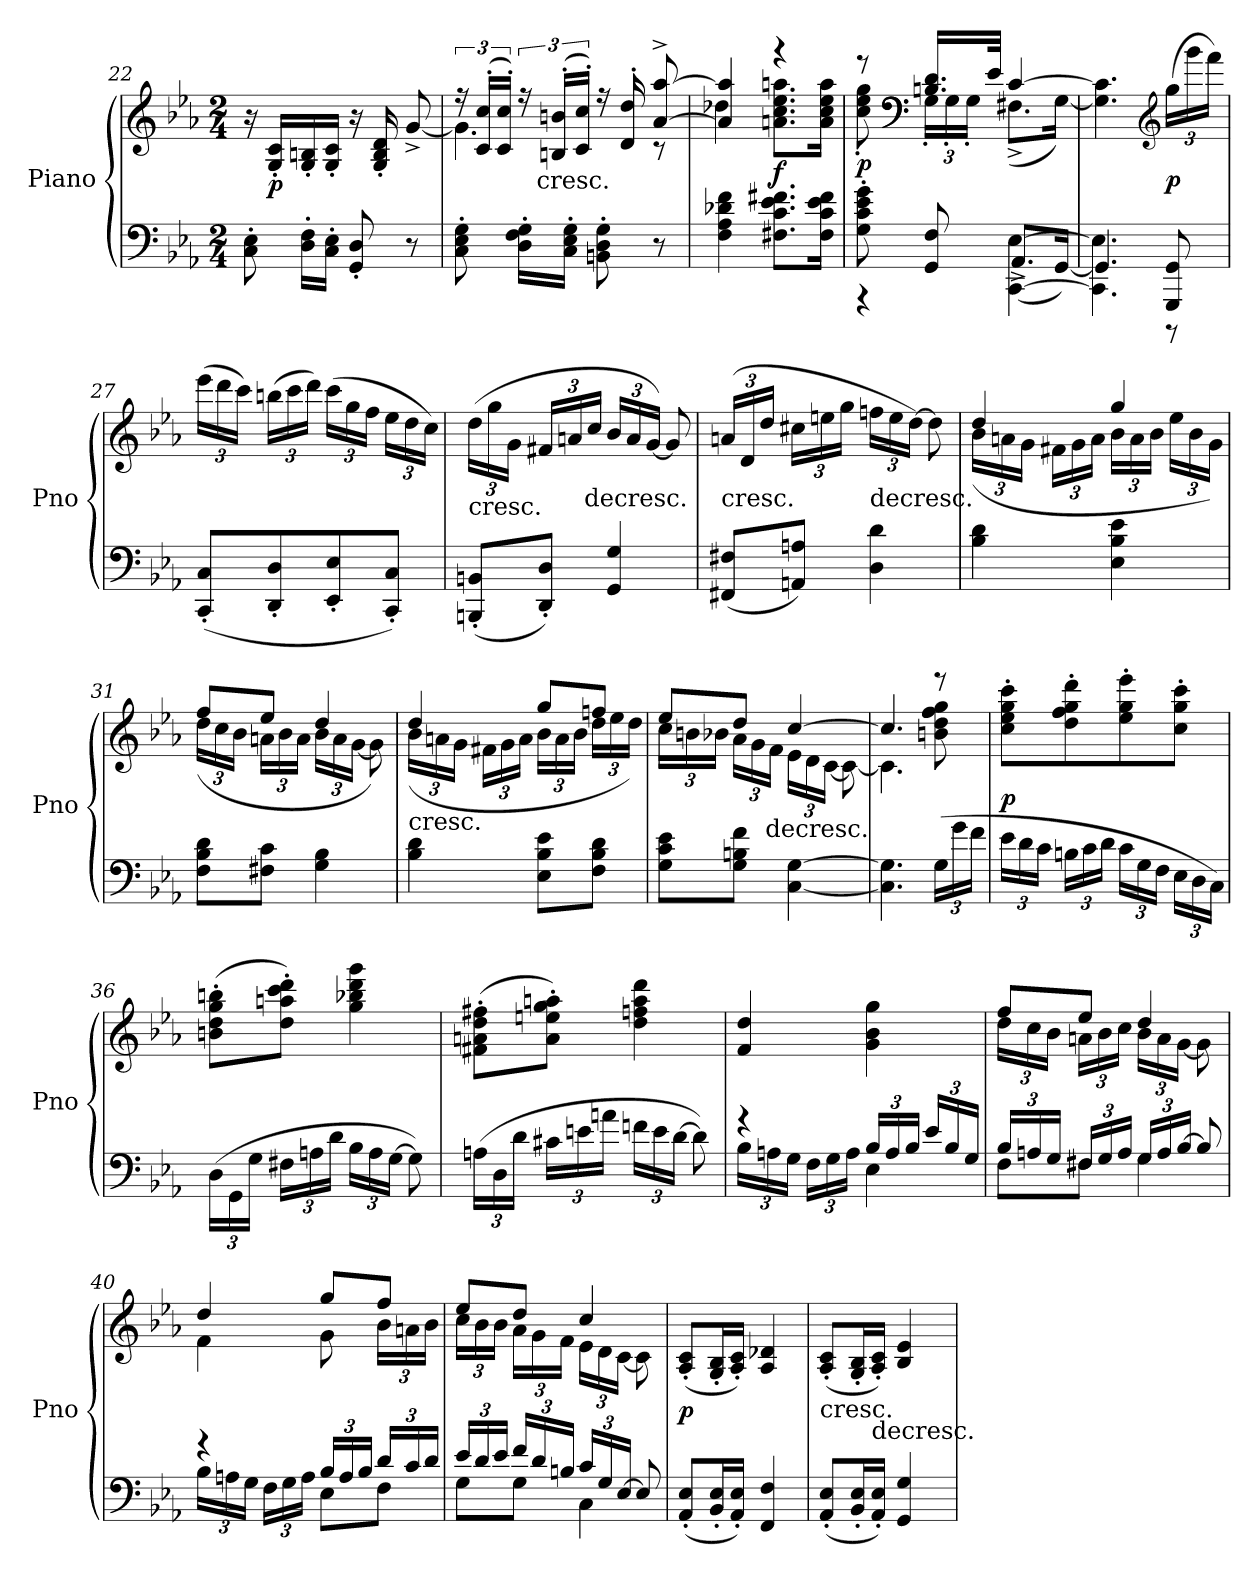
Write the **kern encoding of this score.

**kern	**kern	**dynam
*part1	*part1	*part1
*staff2	*staff1	*staff1/2
*I"Piano	*	*
*I'Pno	*	*
*clefF4	*clefG2	*
*k[b-e-a-]	*k[b-e-a-]	*
*c:	*c:	*
*M2/4	*M2/4	*
=22	=22	=22
8C'\ 8E-'\	16r	.
.	16G'/ 16c'/LL	p
16D'\ 16F'\LL	16G'/ 16Bn'/	.
16C'\ 16E-'\JJ	16G'/ 16c'/JJ	.
8GG'/ 8D'/	16r	.
.	16G'/ 16B'/ 16d'/	.
8r	[8g^/	.
=23	=23	=23
*	*^	*
8C'\ 8E-'\ 8G'\	24r	4.g\]	.
.	(24c'/ 24cc'/LL	.	.
.	24c'/ 24cc'/JJ)	.	.
16D'\ 16F'\ 16G'\LL	24r	.	.
!	!LO:TX:c:t=cresc.	!	!
.	(24Bn'/ 24bn'/LL	.	.
16C'\ 16E-'\ 16G'\JJ	.	.	.
.	24c'/ 24cc'/JJ)	.	.
8BBn'\ 8D'\ 8G'\	16r	.	.
.	16d'/ 16dd'/	.	.
8r	[8a-^/ [8aa-^/	8r	.
=24	=24	=24	=24
4F\ 4A-\ 4d-X\ 4f\	4a-]/ 4aa-]/	4dd-X\	.
8.F#X\ 8.c\ 8.e-\ 8.f#X\L	4r	8.an\ 8.cc\ 8.ee-\ 8.aan\L	f
16F#\ 16c\ 16e-\ 16f#\Jk	.	16a\ 16cc\ 16ee-\ 16aa\Jk	.
=25	=25	=25	=25
*^	*	*	*
8G'\ 8c'\ 8e-'\ 8g'\	4r	8r	8cc'\ 8ee-'\ 8gg'\	p
*	*	*clefF4	*	*
8GG/ 8F/	.	16.Bn/ 16.d/LL	24G'\LL	.
.	.	.	24G'\	.
.	.	.	24G'\JJ	.
.	.	32e-/JJk	.	.
[4CC\ [4E-\	(8.AA-^/L	[4c/	(8.F#X^\L	.
.	[16GG/Jk)	.	[16G\Jk)	.
*	*	*v	*v	*
=26	=26	=26	=26
4.GG/]	4.CC]\ 4.E-]\	4.G]\ 4.c]\	.
*	*	*clefG2	*
8GGG/ 8GG/	8r	(24gg\LL	p
.	.	24ggg\	.
.	.	24fff\JJ)	.
*v	*v	*	*
=27	=27	=27
(8CC'/ 8C'/L	(24eee-\LL	.
.	24ddd\	.
.	24ccc\JJ)	.
8DD'/ 8D'/	(24bbn\LL	.
.	24ccc\	.
.	24ddd\JJ)	.
8EE-'/ 8E-'/	(24ccc\LL	.
.	24gg\	.
.	24ff\JJ	.
8CC'/ 8C'/J)	24ee-\LL	.
.	24dd\	.
.	24cc\JJ)	.
=28	=28	=28
!	!LO:TX:c:t=cresc.	!
(8BBBn'/ 8BBn'/L	(24dd\LL	.
.	24gg\	.
.	24g\JJ	.
8DD'/ 8D'/J)	24f#X/LL	.
.	24an/	.
!	!LO:TX:c:t=decresc.	!
.	24cc/JJ	.
4GG/ 4G/	24b-/LL	.
.	24a/	.
.	[24g/JJ)	.
.	8g/]	.
=29	=29	=29
!	!LO:TX:c:t=cresc.	!
(8FF#X/ 8F#X/L	(24an/LL	.
.	24d/	.
.	24dd/JJ	.
8AAn/ 8An/J)	24cc#X\LL	.
.	24een\	.
.	24gg\JJ	.
!	!LO:TX:c:t=decresc.	!
4D\ 4d\	24ffn\LL	.
.	24ee\	.
.	[24dd\JJ)	.
.	8dd\]	.
=30	=30	=30
*	*^	*
4B-\ 4d\	4dd/	(24b-\LL	.
.	.	24an\	.
.	.	24g\JJ	.
.	.	24f#X\LL	.
.	.	24g\	.
.	.	24a\JJ	.
4E-\ 4B-\ 4e-\	4gg/	24b-\LL	.
.	.	24a\	.
.	.	24b-\JJ	.
.	.	24ee-\LL	.
.	.	24b-\	.
.	.	24g\JJ)	.
=31	=31	=31	=31
8F\ 8B-\ 8d\L	8ff/L	(24dd\LL	.
.	.	24cc\	.
.	.	24b-\JJ	.
8F#X\ 8c\J	8ee-/J	24an\LL	.
.	.	24b-\	.
.	.	24a\JJ	.
4G\ 4B-\	4dd/	24b-\LL	.
.	.	24a\	.
.	.	[24g\JJ	.
.	.	8g\])	.
=32	=32	=32	=32
!	!LO:TX:c:t=cresc.	!	!
4B-\ 4d\	4dd/	(24b-\LL	.
.	.	24an\	.
.	.	24g\JJ	.
.	.	24f#X\LL	.
.	.	24g\	.
.	.	24a\JJ	.
8E-\ 8B-\ 8e-\L	8gg/L	24b-\LL	.
.	.	24a\	.
.	.	24b-\JJ	.
8F\ 8B-\ 8d\J	8ffn/J	24dd\LL	.
.	.	24ee-\	.
.	.	24dd\JJ)	.
=33	=33	=33	=33
8G\ 8c\ 8e-\L	8ee-/L	24cc\LL	.
.	.	24bn\	.
.	.	24b-X\JJ	.
8G\ 8Bn\ 8f\J	8dd/J	24a-\LL	.
.	.	24g\	.
!	!	!LO:TX:c:t=decresc.	!
.	.	24f\JJ	.
[4C\ [4G\	[4cc/	24e-\LL	.
.	.	24d\	.
.	.	[24c\JJ	.
.	.	8c\_	.
=34	=34	=34	=34
4.C]\ 4.G]\	4.cc/]	4.c\]	.
(24G\LL	8r	8bn\ 8dd\ 8ff\ 8gg\	.
24g\	.	.	.
24f\JJ	.	.	.
*	*v	*v	*
=35	=35	=35
24e-\LL	8cc'\ 8ee-'\ 8gg'\ 8ccc'\L	p
24d\	.	.
24c\JJ	.	.
24Bn\LL	8dd'\ 8ff'\ 8gg'\ 8ddd'\	.
24c\	.	.
24d\JJ	.	.
24c\LL	8ee-'\ 8gg'\ 8eee-'\	.
24G\	.	.
24F\JJ	.	.
24E-\LL	8cc'\ 8gg'\ 8ccc'\J	.
24D\	.	.
24C\JJ)	.	.
=36	=36	=36
(24D\LL	(8bn'\ 8dd'\ 8gg'\ 8bbn'\L	.
24GG\	.	.
24G\JJ	.	.
24F#X\LL	8dd'\ 8aan'\ 8ccc'\ 8ddd'\J)	.
24An\	.	.
24d\JJ	.	.
24B-\LL	4gg\ 4bb-X\ 4ddd\ 4ggg\	.
24A\	.	.
[24G\JJ	.	.
8G\])	.	.
=37	=37	=37
(24An\LL	(8f#X'\ 8an'\ 8dd'\ 8ff#X'\L	.
24D\	.	.
24d\JJ	.	.
24c#X\LL	8a'\ 8een'\ 8gg'\ 8aan'\J)	.
24en\	.	.
24an\JJ	.	.
24fn\LL	4dd\ 4ffn\ 4aa\ 4ddd\	.
24e\	.	.
[24d\JJ	.	.
8d\])	.	.
=38	=38	=38
*^	*	*
4r	24B-\LL	4f/ 4dd/	.
.	24An\	.	.
.	24G\JJ	.	.
.	24F\LL	.	.
.	24G\	.	.
.	24A\JJ	.	.
24B-/LL	4E-\	4g\ 4b-\ 4gg\	.
24A/	.	.	.
24B-/JJ	.	.	.
24e-/LL	.	.	.
24B-/	.	.	.
24G/JJ	.	.	.
=39	=39	=39	=39
*	*	*^	*
24B-/LL	8F\L	8ff/L	24dd\LL	.
24An/	.	.	24cc\	.
24G/JJ	.	.	24b-\JJ	.
24F#X/LL	8F#X\J	8ee-/J	24an\LL	.
24G/	.	.	24b-\	.
24A/JJ	.	.	24cc\JJ	.
24G/LL	4G\	4dd/	24b-\LL	.
24A/	.	.	24a\	.
[24B-/JJ	.	.	[24g\JJ	.
8B-/]	.	.	8g\]	.
=40	=40	=40	=40	=40
4r	24B-\LL	4dd/	4f\	.
.	24An\	.	.	.
.	24G\JJ	.	.	.
.	24F\LL	.	.	.
.	24G\	.	.	.
.	24A\JJ	.	.	.
24B-/LL	8E-\L	8gg/L	8g\	.
24A/	.	.	.	.
24B-/JJ	.	.	.	.
24d/LL	8F\J	8ff/J	24b-\LL	.
24c/	.	.	24an\	.
24d/JJ	.	.	24b-\JJ	.
=41	=41	=41	=41	=41
24e-/LL	8G\L	8ee-/L	24cc\LL	.
24d/	.	.	24b-\	.
24e-/JJ	.	.	24b-\JJ	.
24f/LL	8G\J	8dd/J	24a-\LL	.
24d/	.	.	24g\	.
24Bn/JJ	.	.	24f\JJ	.
24c/LL	4C\	4cc/	24e-\LL	.
24G/	.	.	24d\	.
[24E-/JJ	.	.	[24c\JJ	.
8E-/]	.	.	8c\]	.
*v	*v	*	*	*
*	*v	*v	*
=42	=42	=42
(8AA-'/ 8E-'/L	(8A-'/ 8c'/L	p
16BB-'/ 16E-'/L	16G'/ 16B-'/L	.
16AA-'/ 16E-'/JJ)	16A-'/ 16c'/JJ)	.
4FF/ 4F/	4A-/ 4d-X/	.
=43	=43	=43
!	!LO:TX:c:t=cresc.	!
(8AA-'/ 8E-'/L	(8A-'/ 8c'/L	.
16BB-'/ 16E-'/L	16G'/ 16B-'/L	.
!	!LO:TX:c:t=decresc.	!
16AA-'/ 16E-'/JJ)	16A-'/ 16c'/JJ)	.
4GG/ 4G/	4B-/ 4e-/	.
=	=	=
*-	*-	*-
